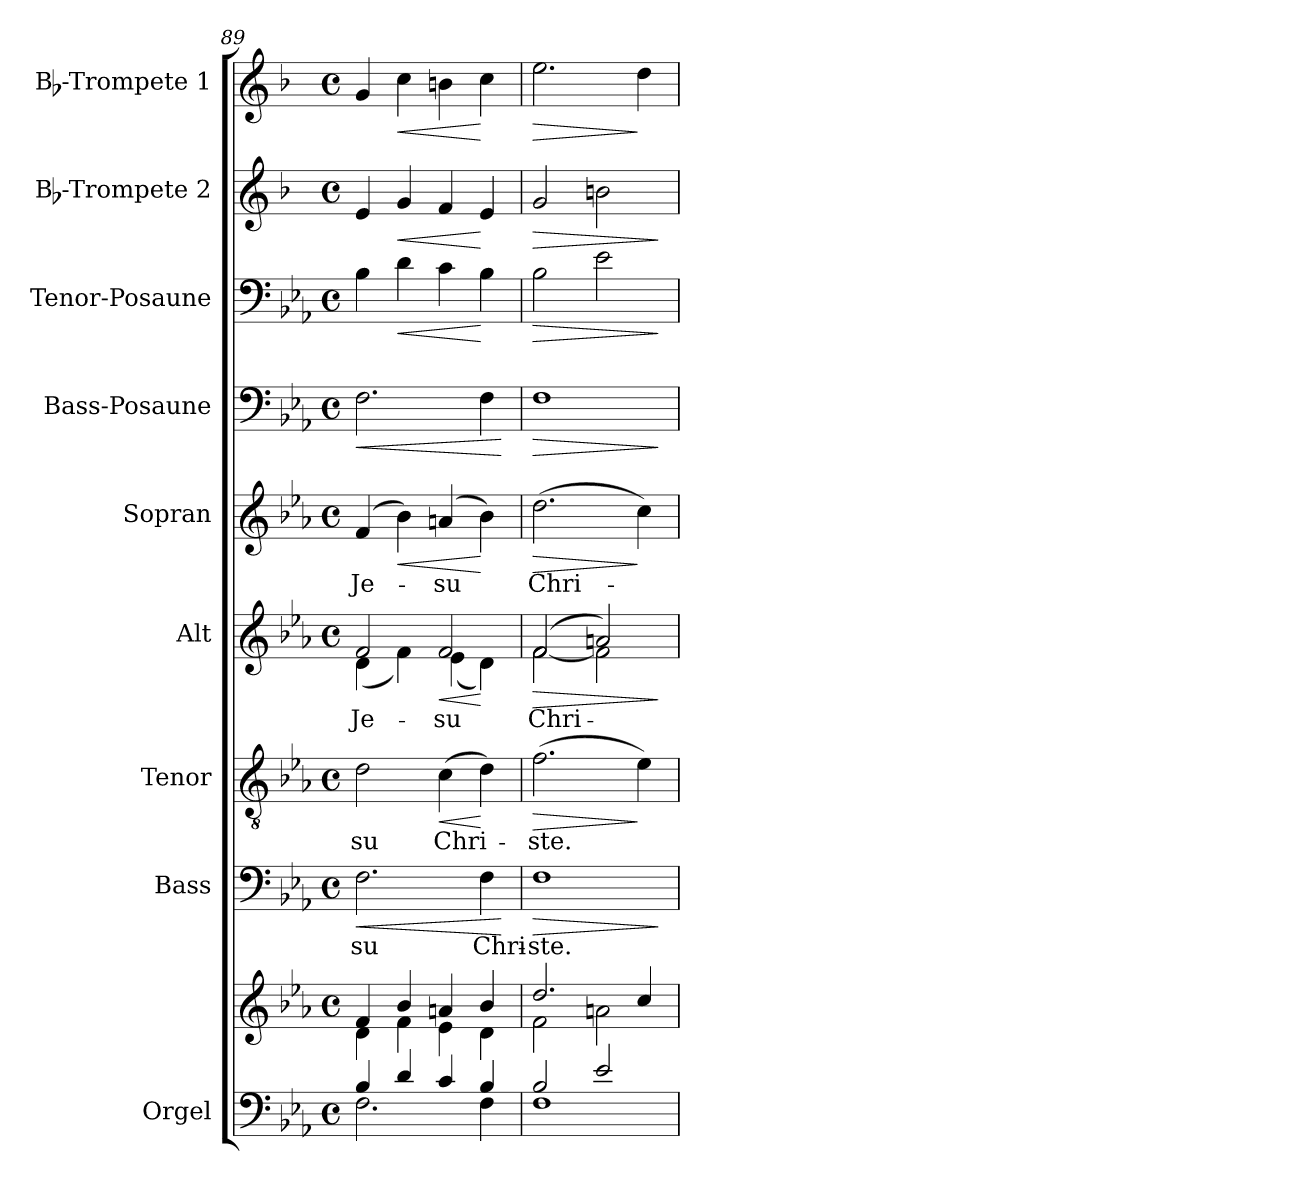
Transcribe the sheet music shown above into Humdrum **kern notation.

**kern	**kern	**kern	**text	**dynam	**kern	**text	**dynam	**kern	**text	**dynam	**kern	**text	**dynam	**kern	**dynam	**kern	**dynam	**kern	**dynam	**kern	**dynam
*part9	*part9	*part8	*part8	*part8	*part7	*part7	*part7	*part6	*part6	*part6	*part5	*part5	*part5	*part4	*part4	*part3	*part3	*part2	*part2	*part1	*part1
*staff10	*staff9	*staff8	*staff8	*staff8	*staff7	*staff7	*staff7	*staff6	*staff6	*staff6	*staff5	*staff5	*staff5	*staff4	*staff4	*staff3	*staff3	*staff2	*staff2	*staff1	*staff1
*I"Orgel	*	*I"Bass	*	*	*I"Tenor	*	*	*I"Alt	*	*	*I"Sopran	*	*	*I"Bass-Posaune	*	*I"Tenor-Posaune	*	*I"Bb-Trompete 2	*	*I"Bb-Trompete 1	*
*I'Org.	*	*I'B.	*	*	*I'T.	*	*	*I'A.	*	*	*I'S.	*	*	*I'B. Pos.	*	*I'T. Pos.	*	*I'Trp. 2	*	*I'Trp. 1	*
*clefF4	*clefG2	*clefF4	*	*	*clefGv2	*	*	*clefG2	*	*	*clefG2	*	*	*clefF4	*	*clefF4	*	*clefG2	*	*clefG2	*
*	*	*	*	*	*	*	*	*	*	*	*	*	*	*	*	*	*	*ITrd1c2	*	*ITrd1c2	*
*k[b-e-a-]	*k[b-e-a-]	*k[b-e-a-]	*	*	*k[b-e-a-]	*	*	*k[b-e-a-]	*	*	*k[b-e-a-]	*	*	*k[b-e-a-]	*	*k[b-e-a-]	*	*k[b-e-a-]	*	*k[b-e-a-]	*
*E-:	*E-:	*E-:	*	*	*E-:	*	*	*E-:	*	*	*E-:	*	*	*E-:	*	*E-:	*	*E-:	*	*E-:	*
*M4/4	*M4/4	*M4/4	*	*	*M4/4	*	*	*M4/4	*	*	*M4/4	*	*	*M4/4	*	*M4/4	*	*M4/4	*	*M4/4	*
*met(c)	*met(c)	*met(c)	*	*	*met(c)	*	*	*met(c)	*	*	*met(c)	*	*	*met(c)	*	*met(c)	*	*met(c)	*	*met(c)	*
=89	=89	=89	=89	=89	=89	=89	=89	=89	=89	=89	=89	=89	=89	=89	=89	=89	=89	=89	=89	=89	=89
*^	*^	*	*	*	*	*	*	*	*	*	*	*	*	*	*	*	*	*	*	*	*
!	!	!	!	!	!LO:LY:b	!LO:HP:b	!	!LO:LY:b	!	!	!LO:LY:b	!	!	!LO:LY:b	!	!	!LO:HP:b	!	!	!	!	!	!
*	*	*	*	*	*	*	*	*	*	*^	*	*	*	*	*	*	*	*	*	*	*	*	*
4B-/	2.F\	4f/	4d\	2.F\	-su	<	2d\	-su	.	2f/	(<4d\	Je-	.	(4f/	Je-	.	2.F\	<	4B-\	.	4d/	.	4f/	.
!	!	!	!	!	!	!	!	!	!	!	!	!	!	!	!	!LO:HP:b	!	!	!	!LO:HP:b	!	!LO:HP:b	!	!LO:HP:b
4d/	.	4b-/	4f\	.	.	.	.	.	.	.	4f\)	.	.	4b-\)	.	<	.	.	4d\	<	4f/	<	4b-\	<
!	!	!	!	!	!	!	!	!LO:LY:b	!LO:HP:b	!	!	!LO:LY:b	!LO:HP:b	!	!LO:LY:b	!	!	!	!	!	!	!	!	!
4c/	.	4an/	4e-\	.	.	.	(>4c\	Chri-	<	2f/	(<4e-\	-su	<	(4an/	-su	.	.	.	4c\	.	4e-/	.	4an\	.
!	!	!	!	!	!LO:LY:b	!	!	!	!	!	!	!	!	!	!	!	!	!	!	!	!	!	!	!
4B-/	4F\	4b-/	4d\	4F\	Chri-	.	4d\)	.	[	.	4d\)	.	[	4b-\)	.	[	4F\	.	4B-\	[	4d/	[	4b-\	[
*v	*v	*	*	*	*	*	*	*	*	*v	*v	*	*	*	*	*	*	*	*	*	*	*	*	*
*	*v	*v	*	*	*	*	*	*	*	*	*	*	*	*	*	*	*	*	*	*	*	*
.	.	.	.	[	.	.	.	.	.	.	.	.	.	.	[	.	.	.	.	.	.
=90	=90	=90	=90	=90	=90	=90	=90	=90	=90	=90	=90	=90	=90	=90	=90	=90	=90	=90	=90	=90	=90
*^	*^	*	*	*	*	*	*	*	*	*	*	*	*	*	*	*	*	*	*	*	*
!	!	!	!	!	!LO:LY:b	!LO:HP:b	!	!LO:LY:b	!LO:HP:b	!	!LO:LY:b	!LO:HP:b	!	!LO:LY:b	!LO:HP:b	!	!LO:HP:b	!	!LO:HP:b	!	!LO:HP:b	!	!LO:HP:b
*	*	*	*	*	*	*	*	*	*	*^	*	*	*	*	*	*	*	*	*	*	*	*	*
2B-/	1F	2.dd/	2f\	1F	-ste.	>	(>2.f\	-ste.	>	(2f/	[<2f\	Chri-	>	(>2.dd\	Chri-	>	1F	>	2B-\	>	2f/	>	2.dd\	>
2e-/	.	.	2an\	.	.	.	.	.	.	2an/)	2f\]	.	.	.	.	.	.	.	2e-\	.	2an\	.	.	.
.	.	4cc/	.	.	.	.	4e-\)	.	]	.	.	.	.	4cc\)	.	]	.	.	.	.	.	.	4cc\	]
*v	*v	*	*	*	*	*	*	*	*	*v	*v	*	*	*	*	*	*	*	*	*	*	*	*	*
*	*v	*v	*	*	*	*	*	*	*	*	*	*	*	*	*	*	*	*	*	*	*	*
.	.	.	.	]	.	.	.	.	.	]	.	.	.	.	]	.	]	.	]	.	.
=	=	=	=	=	=	=	=	=	=	=	=	=	=	=	=	=	=	=	=	=	=
*-	*-	*-	*-	*-	*-	*-	*-	*-	*-	*-	*-	*-	*-	*-	*-	*-	*-	*-	*-	*-	*-
